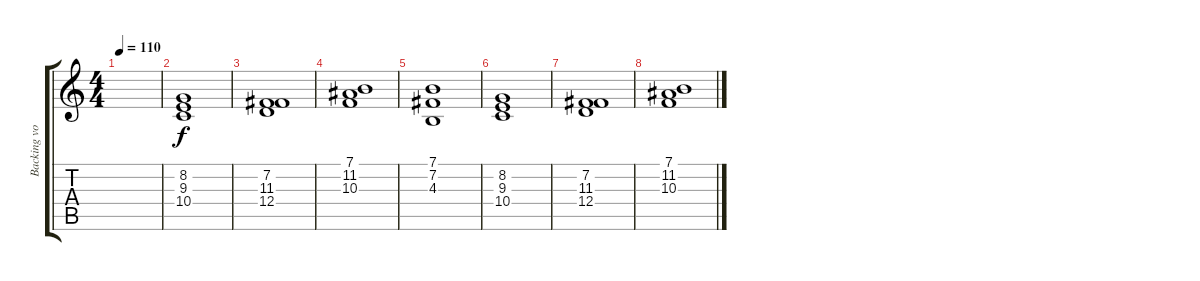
\track ("Backing vocals" "Backing vo") {instrument voiceoohs}
\staff {score tabs}
\tuning (E4 B3 G3 D3 A2 E2) {hide}
\ts (4 4)
\tempo 110
\clef g2
\ks c
|
(8.2 9.3 10.4).1 |
(7.2 11.3 12.4).1 |
(7.1 11.2 10.3).1 |
(7.1 7.2 4.3).1 |
(8.2 9.3 10.4).1 |
(7.2 11.3 12.4).1 |
(7.1 11.2 10.3).1
